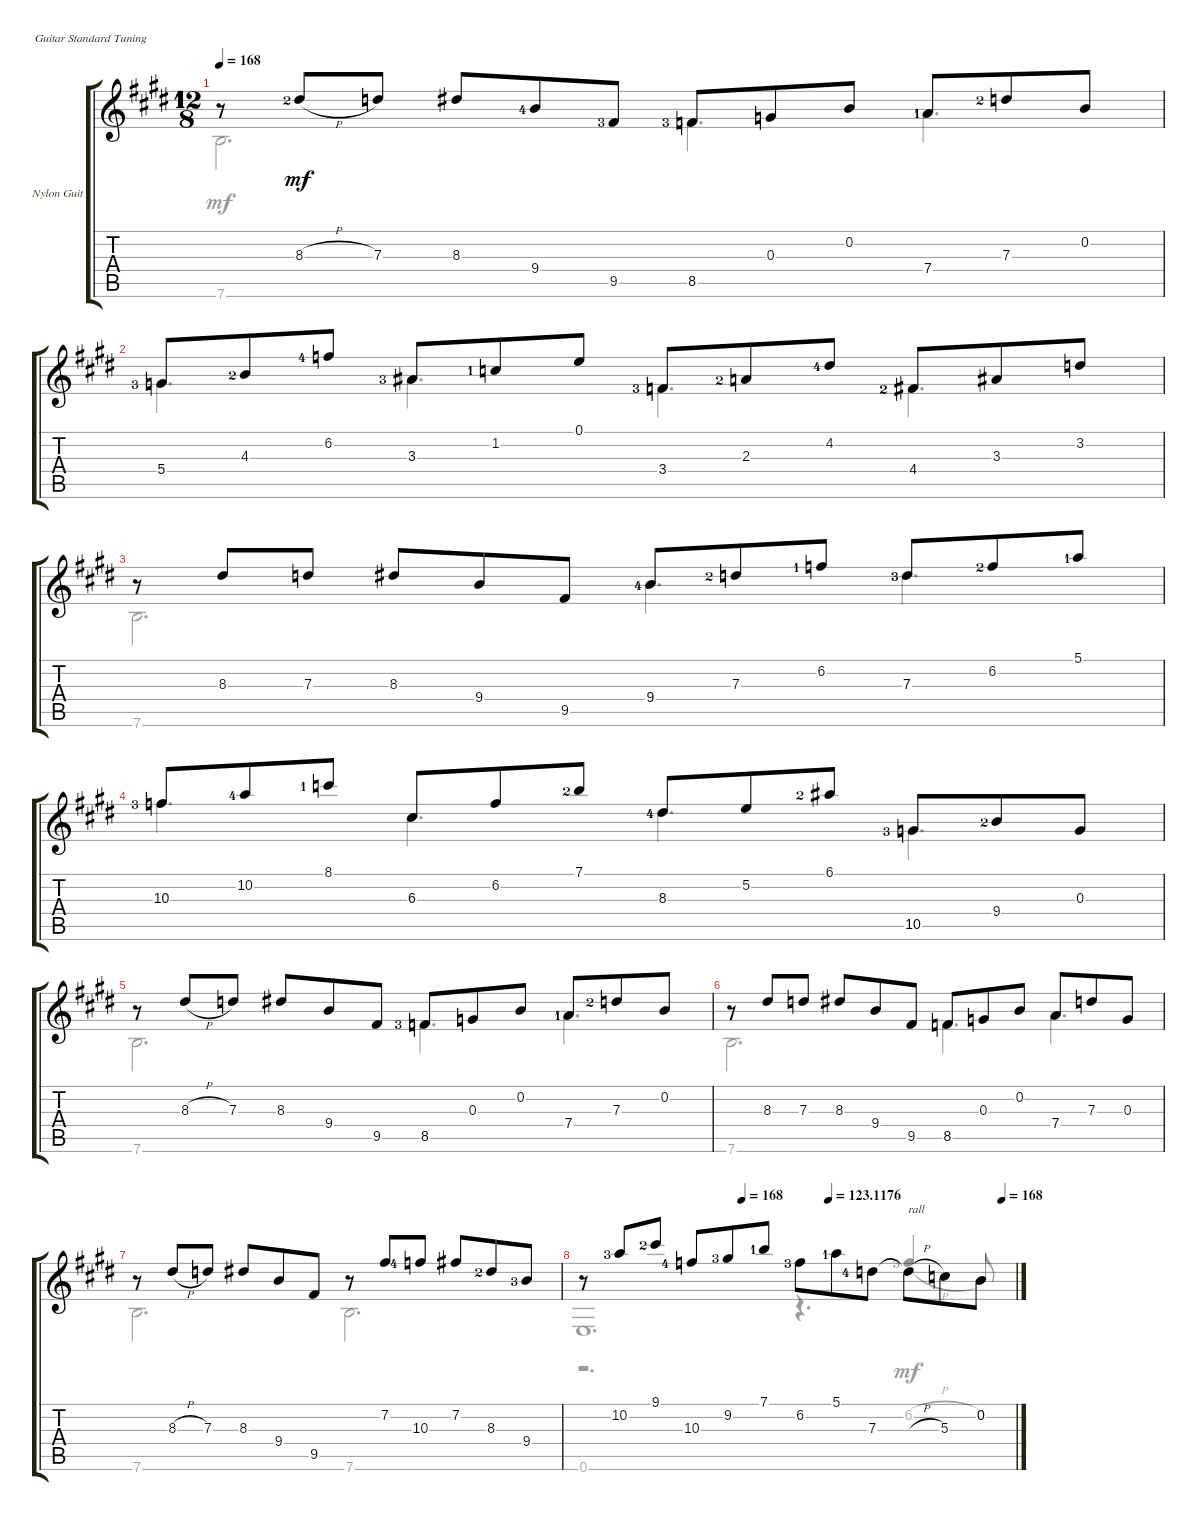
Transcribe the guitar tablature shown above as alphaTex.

\defaultSystemsLayout 4
\bracketExtendMode groupsimilarinstruments
\firstSystemTrackNameOrientation horizontal
\otherSystemsTrackNameOrientation horizontal
\track ("Nylon Guitar" "Nylon Guit") {instrument acousticguitarsteel}
\staff {score tabs}
\tuning (E4 B3 G3 D3 A2 E2)
\voice
\ts (12 8)
\tempo 168
\clef g2
\scale
0.330638
\ks e
r.8{dy mf} 8.3{h lf 3}.8 7.3.8 8.3.8 9.4{lf 5}.8 9.5{lf 4}.8 8.5{lf 4}.8 0.3.8 0.2.8 7.4{lf 2}.8 7.3{lf 3}.8 0.2.8 |
\scale
0.338724 5.4{lf 4}.8 4.3{lf 3}.8 6.2{lf 5}.8 3.3{lf 4}.8 1.2{lf 2}.8 0.1.8 3.4{lf 4}.8 2.3{lf 3}.8 4.2{lf 5}.8 4.4{lf 3}.8 3.3.8 3.2.8 |
\scale
0.330638 r.8 8.3.8 7.3.8 8.3.8 9.4.8 9.5.8 9.4{lf 5}.8 7.3{lf 3}.8 6.2{lf 2}.8 7.3{lf 4}.8 6.2{lf 3}.8 5.1{lf 2}.8 |
\scale
0.360157 10.3{lf 4}.8 10.2{lf 5}.8 8.1{lf 2}.8 6.3.8 6.2.8 7.1{lf 3}.8 8.3{lf 5}.8 5.2.8 6.1{lf 3}.8 10.5{lf 4}.8 9.4{lf 3}.8 0.3.8 |
\scale
0.361138 r.8 8.3{h}.8 7.3.8 8.3.8 9.4.8 9.5.8 8.5{lf 4}.8 0.3.8 0.2.8 7.4{lf 2}.8 7.3{lf 3}.8 0.2.8 |
\scale
0.278705 r.8 8.3.8 7.3.8 8.3.8 9.4.8 9.5.8 8.5.8 0.3.8 0.2.8 7.4.8 7.3.8 0.3.8 |
\scale
0.296959 r.8 8.3{h}.8 7.3.8 8.3.8 9.4.8 9.5.8 r.8 7.2.8 10.3{lf 5}.8 7.2.8 8.3{lf 3}.8 9.4{lf 4}.8 |
\tempo (168 0.36875)
\tempo (123.1176 0.56875)
\tempo (168 0.96875)
\scale
0.341682 r.8 10.2{lf 4}.8 9.1{lf 3}.8 10.3{lf 5}.8 9.2{lf 4}.8 7.1{lf 2}.8 6.2{lf 4}.8 5.1{lf 2}.8 7.3{lf 5}.8 7.3{h t}.8{txt "rall" beam invert} 5.3.8 0.2.8
\voice
\clef g2
\ottava regular
\simile none
\scale
0.330638
\ks e
7.6.2{d dy mf} 8.5{lf 4}.4{d} 7.4{lf 2}.4{d} |
\scale
0.338724 5.4{lf 4}.4{d} 3.3{lf 4}.4{d} 3.4{lf 4}.4{d} 4.4{lf 3}.4{d} |
\scale
0.330638 7.6.2{d} 9.4{lf 5}.4{d} 7.3{lf 4}.4{d} |
\scale
0.360157 10.3{lf 4}.4{d} 6.3.4{d} 8.3{lf 5}.4{d} 10.5{lf 4}.4{d} |
\scale
0.361138 7.6.2{d} 8.5{lf 4}.4{d} 7.4{lf 2}.4{d} |
\scale
0.278705 7.6.2{d} 8.5.4{d} 7.4.4{d} |
\scale
0.296959 7.6.2{d} 7.6.2{d} |
\scale
0.341682 0.6.1{d}
\voice
\clef g2
\ottava regular
\simile none
\scale
0.330638
\ks e
|
\scale
0.338724 |
\scale
0.330638 |
\scale
0.360157 |
\scale
0.361138 |
\scale
0.278705 |
\scale
0.296959 |
\scale
0.341682 r.2{d} r.4{d} 6.2{h lf 4}.4{beam invert} 0.2.8{beam invert}
